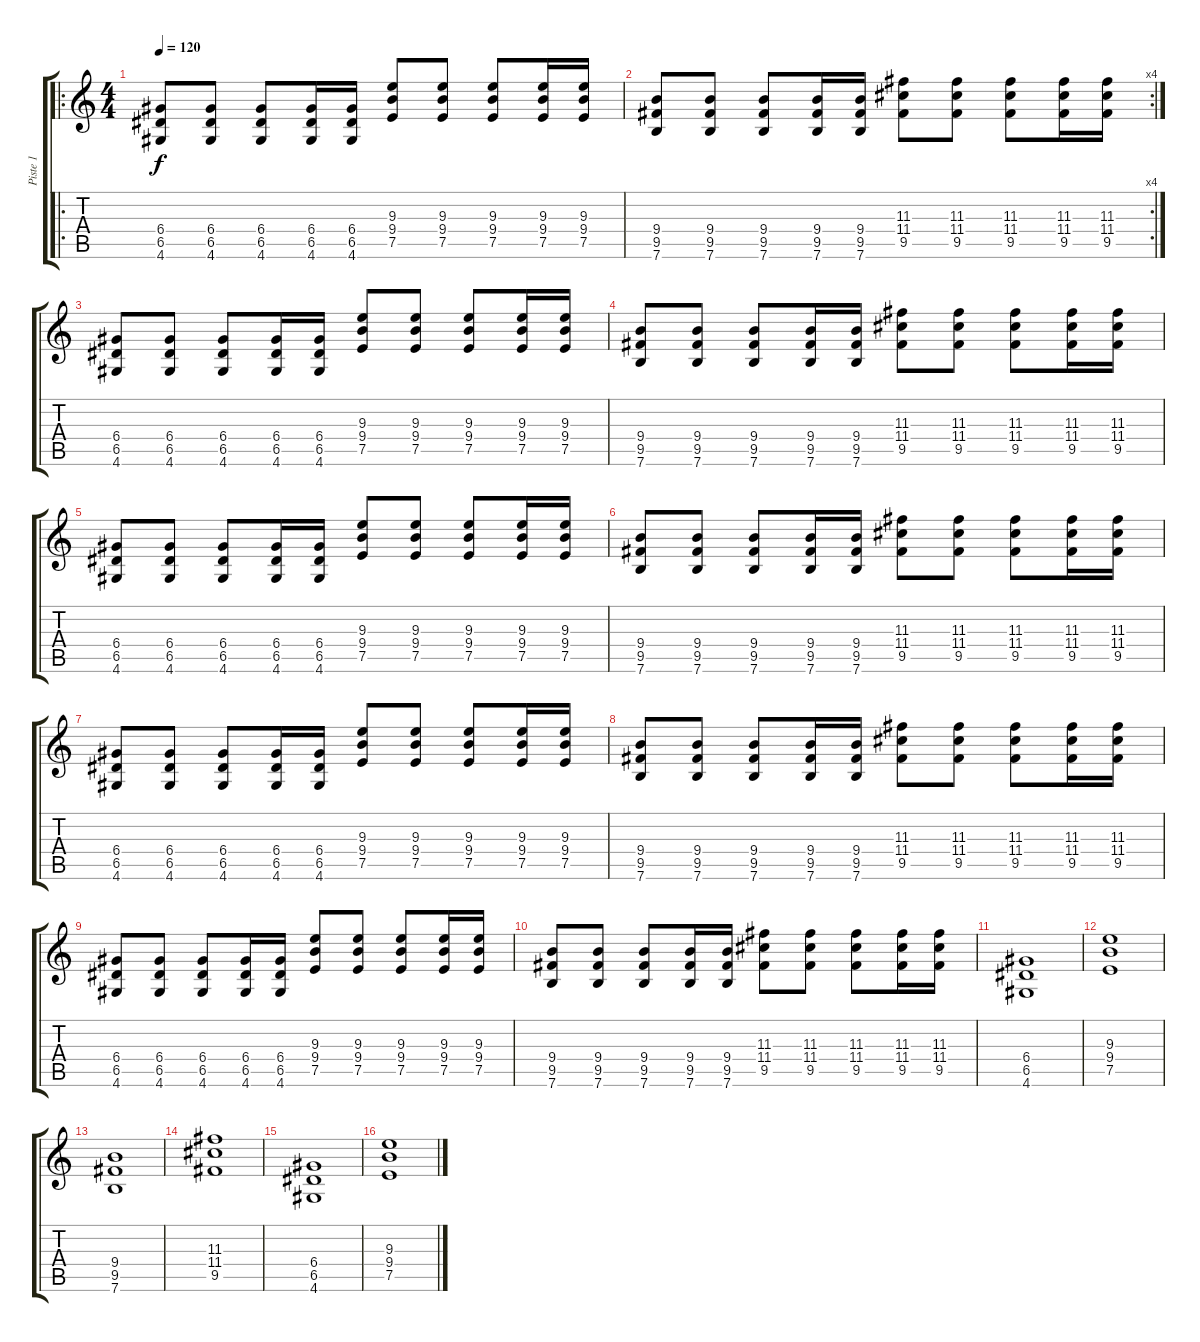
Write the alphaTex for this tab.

\track ("Piste 1" "Piste 1") {instrument distortionguitar}
\staff {score tabs}
\tuning (E4 B3 G3 D3 A2 E2) {hide}
\ro
\ts (4 4)
\tempo 120
\clef g2
\ks c
(6.4 6.5 4.6).8{dy f} (6.4 6.5 4.6).8 (6.4 6.5 4.6).8 (6.4 6.5 4.6).16 (6.4 6.5 4.6).16 (9.3 9.4 7.5).8 (9.3 9.4 7.5).8 (9.3 9.4 7.5).8 (9.3 9.4 7.5).16 (9.3 9.4 7.5).16 |
\rc 4
(9.4 9.5 7.6).8 (9.4 9.5 7.6).8 (9.4 9.5 7.6).8 (9.4 9.5 7.6).16 (9.4 9.5 7.6).16 (11.3 11.4 9.5).8 (11.3 11.4 9.5).8 (11.3 11.4 9.5).8 (11.3 11.4 9.5).16 (11.3 11.4 9.5).16 |
(6.4 6.5 4.6).8 (6.4 6.5 4.6).8 (6.4 6.5 4.6).8 (6.4 6.5 4.6).16 (6.4 6.5 4.6).16 (9.3 9.4 7.5).8 (9.3 9.4 7.5).8 (9.3 9.4 7.5).8 (9.3 9.4 7.5).16 (9.3 9.4 7.5).16 |
(9.4 9.5 7.6).8 (9.4 9.5 7.6).8 (9.4 9.5 7.6).8 (9.4 9.5 7.6).16 (9.4 9.5 7.6).16 (11.3 11.4 9.5).8 (11.3 11.4 9.5).8 (11.3 11.4 9.5).8 (11.3 11.4 9.5).16 (11.3 11.4 9.5).16 |
(6.4 6.5 4.6).8 (6.4 6.5 4.6).8 (6.4 6.5 4.6).8 (6.4 6.5 4.6).16 (6.4 6.5 4.6).16 (9.3 9.4 7.5).8 (9.3 9.4 7.5).8 (9.3 9.4 7.5).8 (9.3 9.4 7.5).16 (9.3 9.4 7.5).16 |
(9.4 9.5 7.6).8 (9.4 9.5 7.6).8 (9.4 9.5 7.6).8 (9.4 9.5 7.6).16 (9.4 9.5 7.6).16 (11.3 11.4 9.5).8 (11.3 11.4 9.5).8 (11.3 11.4 9.5).8 (11.3 11.4 9.5).16 (11.3 11.4 9.5).16 |
(6.4 6.5 4.6).8 (6.4 6.5 4.6).8 (6.4 6.5 4.6).8 (6.4 6.5 4.6).16 (6.4 6.5 4.6).16 (9.3 9.4 7.5).8 (9.3 9.4 7.5).8 (9.3 9.4 7.5).8 (9.3 9.4 7.5).16 (9.3 9.4 7.5).16 |
(9.4 9.5 7.6).8 (9.4 9.5 7.6).8 (9.4 9.5 7.6).8 (9.4 9.5 7.6).16 (9.4 9.5 7.6).16 (11.3 11.4 9.5).8 (11.3 11.4 9.5).8 (11.3 11.4 9.5).8 (11.3 11.4 9.5).16 (11.3 11.4 9.5).16 |
(6.4 6.5 4.6).8 (6.4 6.5 4.6).8 (6.4 6.5 4.6).8 (6.4 6.5 4.6).16 (6.4 6.5 4.6).16 (9.3 9.4 7.5).8 (9.3 9.4 7.5).8 (9.3 9.4 7.5).8 (9.3 9.4 7.5).16 (9.3 9.4 7.5).16 |
(9.4 9.5 7.6).8 (9.4 9.5 7.6).8 (9.4 9.5 7.6).8 (9.4 9.5 7.6).16 (9.4 9.5 7.6).16 (11.3 11.4 9.5).8 (11.3 11.4 9.5).8 (11.3 11.4 9.5).8 (11.3 11.4 9.5).16 (11.3 11.4 9.5).16 |
(6.4 6.5 4.6).1 |
(9.3 9.4 7.5).1 |
(9.4 9.5 7.6).1 |
(11.3 11.4 9.5).1 |
(6.4 6.5 4.6).1 |
(9.3 9.4 7.5).1
